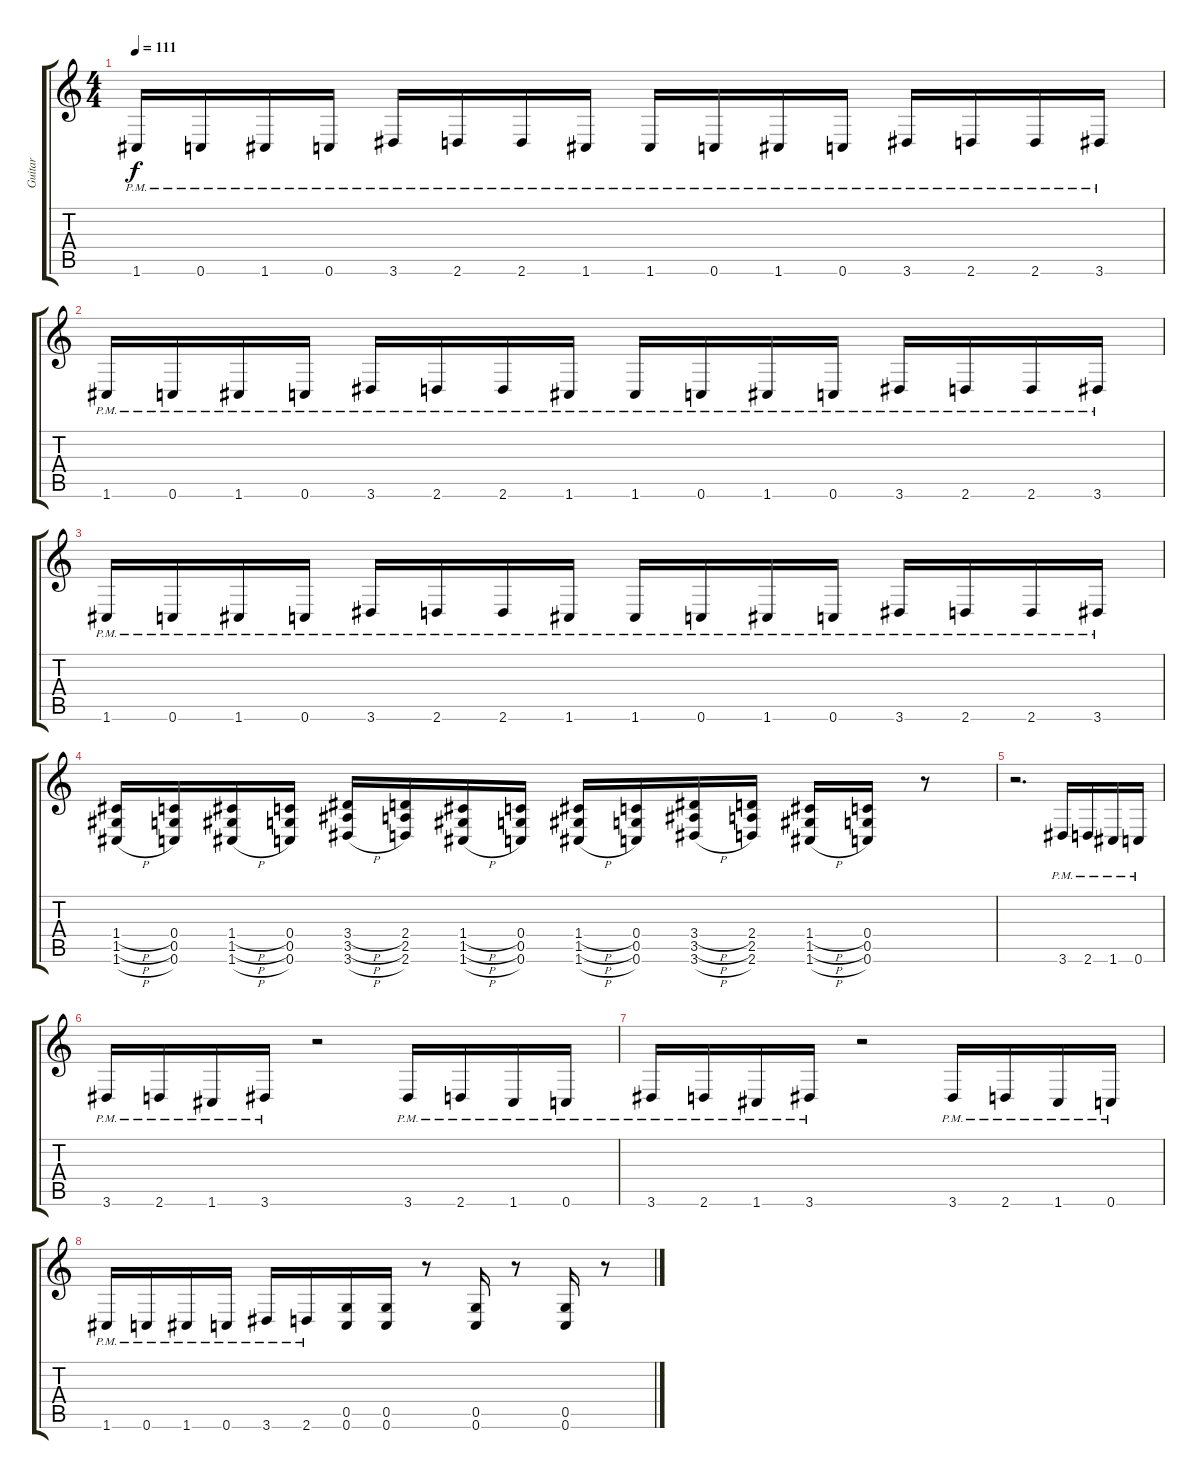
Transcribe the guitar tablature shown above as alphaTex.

\track ("Guitar" "Guitar") {instrument distortionguitar}
\staff {score tabs}
\tuning (D4 A3 F3 C3 G2 C2) {hide}
\ts (4 4)
\tempo 111
\clef g2
\ks c
1.6{pm}.16{dy f} 0.6{pm}.16 1.6{pm}.16 0.6{pm}.16 3.6{pm}.16 2.6{pm}.16 2.6{pm}.16 1.6{pm}.16 1.6{pm}.16 0.6{pm}.16 1.6{pm}.16 0.6{pm}.16 3.6{pm}.16 2.6{pm}.16 2.6{pm}.16 3.6{pm}.16 |
1.6{pm}.16 0.6{pm}.16 1.6{pm}.16 0.6{pm}.16 3.6{pm}.16 2.6{pm}.16 2.6{pm}.16 1.6{pm}.16 1.6{pm}.16 0.6{pm}.16 1.6{pm}.16 0.6{pm}.16 3.6{pm}.16 2.6{pm}.16 2.6{pm}.16 3.6{pm}.16 |
1.6{pm}.16 0.6{pm}.16 1.6{pm}.16 0.6{pm}.16 3.6{pm}.16 2.6{pm}.16 2.6{pm}.16 1.6{pm}.16 1.6{pm}.16 0.6{pm}.16 1.6{pm}.16 0.6{pm}.16 3.6{pm}.16 2.6{pm}.16 2.6{pm}.16 3.6{pm}.16 |
(1.4{h} 1.5{h} 1.6{h}).16 (0.4 0.5 0.6).16 (1.4{h} 1.5{h} 1.6{h}).16 (0.4 0.5 0.6).16 (3.4{h} 3.5{h} 3.6{h}).16 (2.4 2.5 2.6).16 (1.4{h} 1.5{h} 1.6{h}).16 (0.4 0.5 0.6).16 (1.4{h} 1.5{h} 1.6{h}).16 (0.4 0.5 0.6).16 (3.4{h} 3.5{h} 3.6{h}).16 (2.4 2.5 2.6).16 (1.4{h} 1.5{h} 1.6{h}).16 (0.4 0.5 0.6).16 r.8 |
r.2{d} 3.6{pm}.16 2.6{pm}.16 1.6{pm}.16 0.6{pm}.16 |
3.6{pm}.16 2.6{pm}.16 1.6{pm}.16 3.6{pm}.16 r.2 3.6{pm}.16 2.6{pm}.16 1.6{pm}.16 0.6{pm}.16 |
3.6{pm}.16 2.6{pm}.16 1.6{pm}.16 3.6{pm}.16 r.2 3.6{pm}.16 2.6{pm}.16 1.6{pm}.16 0.6{pm}.16 |
1.6{pm}.16 0.6{pm}.16 1.6{pm}.16 0.6{pm}.16 3.6{pm}.16 2.6{pm}.16 (0.5 0.6).16 (0.5 0.6).16 r.8 (0.5 0.6).16 r.8 (0.5 0.6).16 r.8
